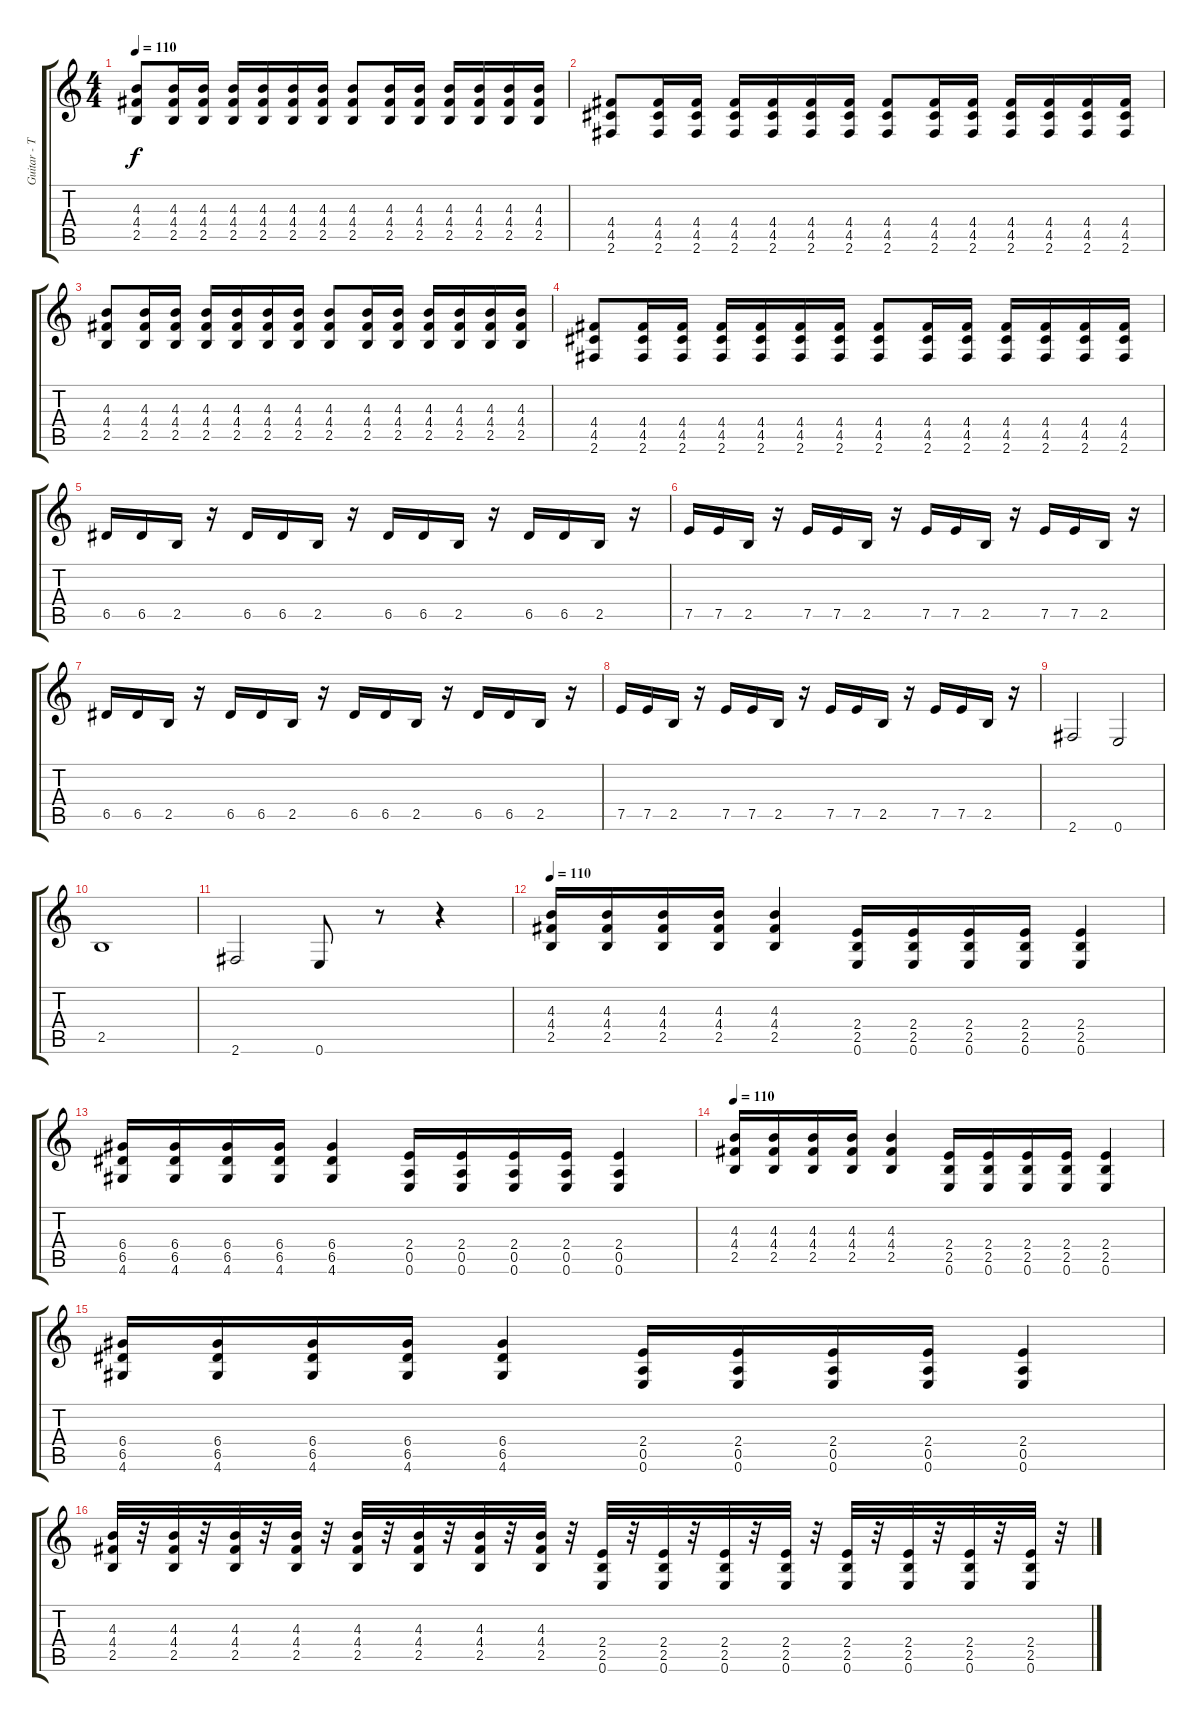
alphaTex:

\track ("Guitar - Tom Mattew Delonge" "Guitar - T") {instrument overdrivenguitar}
\staff {score tabs}
\tuning (E4 B3 G3 D3 A2 E2) {hide}
\ts (4 4)
\tempo 110
\clef g2
\ks c
(4.3 4.4 2.5).8{dy f} (4.3 4.4 2.5).16 (4.3 4.4 2.5).16 (4.3 4.4 2.5).16 (4.3 4.4 2.5).16 (4.3 4.4 2.5).16 (4.3 4.4 2.5).16 (4.3 4.4 2.5).8 (4.3 4.4 2.5).16 (4.3 4.4 2.5).16 (4.3 4.4 2.5).16 (4.3 4.4 2.5).16 (4.3 4.4 2.5).16 (4.3 4.4 2.5).16 |
(4.4 4.5 2.6).8 (4.4 4.5 2.6).16 (4.4 4.5 2.6).16 (4.4 4.5 2.6).16 (4.4 4.5 2.6).16 (4.4 4.5 2.6).16 (4.4 4.5 2.6).16 (4.4 4.5 2.6).8 (4.4 4.5 2.6).16 (4.4 4.5 2.6).16 (4.4 4.5 2.6).16 (4.4 4.5 2.6).16 (4.4 4.5 2.6).16 (4.4 4.5 2.6).16 |
(4.3 4.4 2.5).8 (4.3 4.4 2.5).16 (4.3 4.4 2.5).16 (4.3 4.4 2.5).16 (4.3 4.4 2.5).16 (4.3 4.4 2.5).16 (4.3 4.4 2.5).16 (4.3 4.4 2.5).8 (4.3 4.4 2.5).16 (4.3 4.4 2.5).16 (4.3 4.4 2.5).16 (4.3 4.4 2.5).16 (4.3 4.4 2.5).16 (4.3 4.4 2.5).16 |
(4.4 4.5 2.6).8 (4.4 4.5 2.6).16 (4.4 4.5 2.6).16 (4.4 4.5 2.6).16 (4.4 4.5 2.6).16 (4.4 4.5 2.6).16 (4.4 4.5 2.6).16 (4.4 4.5 2.6).8 (4.4 4.5 2.6).16 (4.4 4.5 2.6).16 (4.4 4.5 2.6).16 (4.4 4.5 2.6).16 (4.4 4.5 2.6).16 (4.4 4.5 2.6).16 |
6.5.16 6.5.16 2.5.16 r.16 6.5.16 6.5.16 2.5.16 r.16 6.5.16 6.5.16 2.5.16 r.16 6.5.16 6.5.16 2.5.16 r.16 |
7.5.16 7.5.16 2.5.16 r.16 7.5.16 7.5.16 2.5.16 r.16 7.5.16 7.5.16 2.5.16 r.16 7.5.16 7.5.16 2.5.16 r.16 |
6.5.16 6.5.16 2.5.16 r.16 6.5.16 6.5.16 2.5.16 r.16 6.5.16 6.5.16 2.5.16 r.16 6.5.16 6.5.16 2.5.16 r.16 |
7.5.16 7.5.16 2.5.16 r.16 7.5.16 7.5.16 2.5.16 r.16 7.5.16 7.5.16 2.5.16 r.16 7.5.16 7.5.16 2.5.16 r.16 |
2.6.2 0.6.2 |
2.5.1 |
2.6.2 0.6.8 r.8 r.4 |
\tempo 110
(4.3 4.4 2.5).16 (4.3 4.4 2.5).16 (4.3 4.4 2.5).16 (4.3 4.4 2.5).16 (4.3 4.4 2.5).4 (2.4 2.5 0.6).16 (2.4 2.5 0.6).16 (2.4 2.5 0.6).16 (2.4 2.5 0.6).16 (2.4 2.5 0.6).4 |
(6.4 6.5 4.6).16 (6.4 6.5 4.6).16 (6.4 6.5 4.6).16 (6.4 6.5 4.6).16 (6.4 6.5 4.6).4 (2.4 0.5 0.6).16 (2.4 0.5 0.6).16 (2.4 0.5 0.6).16 (2.4 0.5 0.6).16 (2.4 0.5 0.6).4 |
\tempo 110
(4.3 4.4 2.5).16 (4.3 4.4 2.5).16 (4.3 4.4 2.5).16 (4.3 4.4 2.5).16 (4.3 4.4 2.5).4 (2.4 2.5 0.6).16 (2.4 2.5 0.6).16 (2.4 2.5 0.6).16 (2.4 2.5 0.6).16 (2.4 2.5 0.6).4 |
(6.4 6.5 4.6).16 (6.4 6.5 4.6).16 (6.4 6.5 4.6).16 (6.4 6.5 4.6).16 (6.4 6.5 4.6).4 (2.4 0.5 0.6).16 (2.4 0.5 0.6).16 (2.4 0.5 0.6).16 (2.4 0.5 0.6).16 (2.4 0.5 0.6).4 |
(4.3 4.4 2.5).32 r.32 (4.3 4.4 2.5).32 r.32 (4.3 4.4 2.5).32 r.32 (4.3 4.4 2.5).32 r.32 (4.3 4.4 2.5).32 r.32 (4.3 4.4 2.5).32 r.32 (4.3 4.4 2.5).32 r.32 (4.3 4.4 2.5).32 r.32 (2.4 2.5 0.6).32 r.32 (2.4 2.5 0.6).32 r.32 (2.4 2.5 0.6).32 r.32 (2.4 2.5 0.6).32 r.32 (2.4 2.5 0.6).32 r.32 (2.4 2.5 0.6).32 r.32 (2.4 2.5 0.6).32 r.32 (2.4 2.5 0.6).32 r.32
